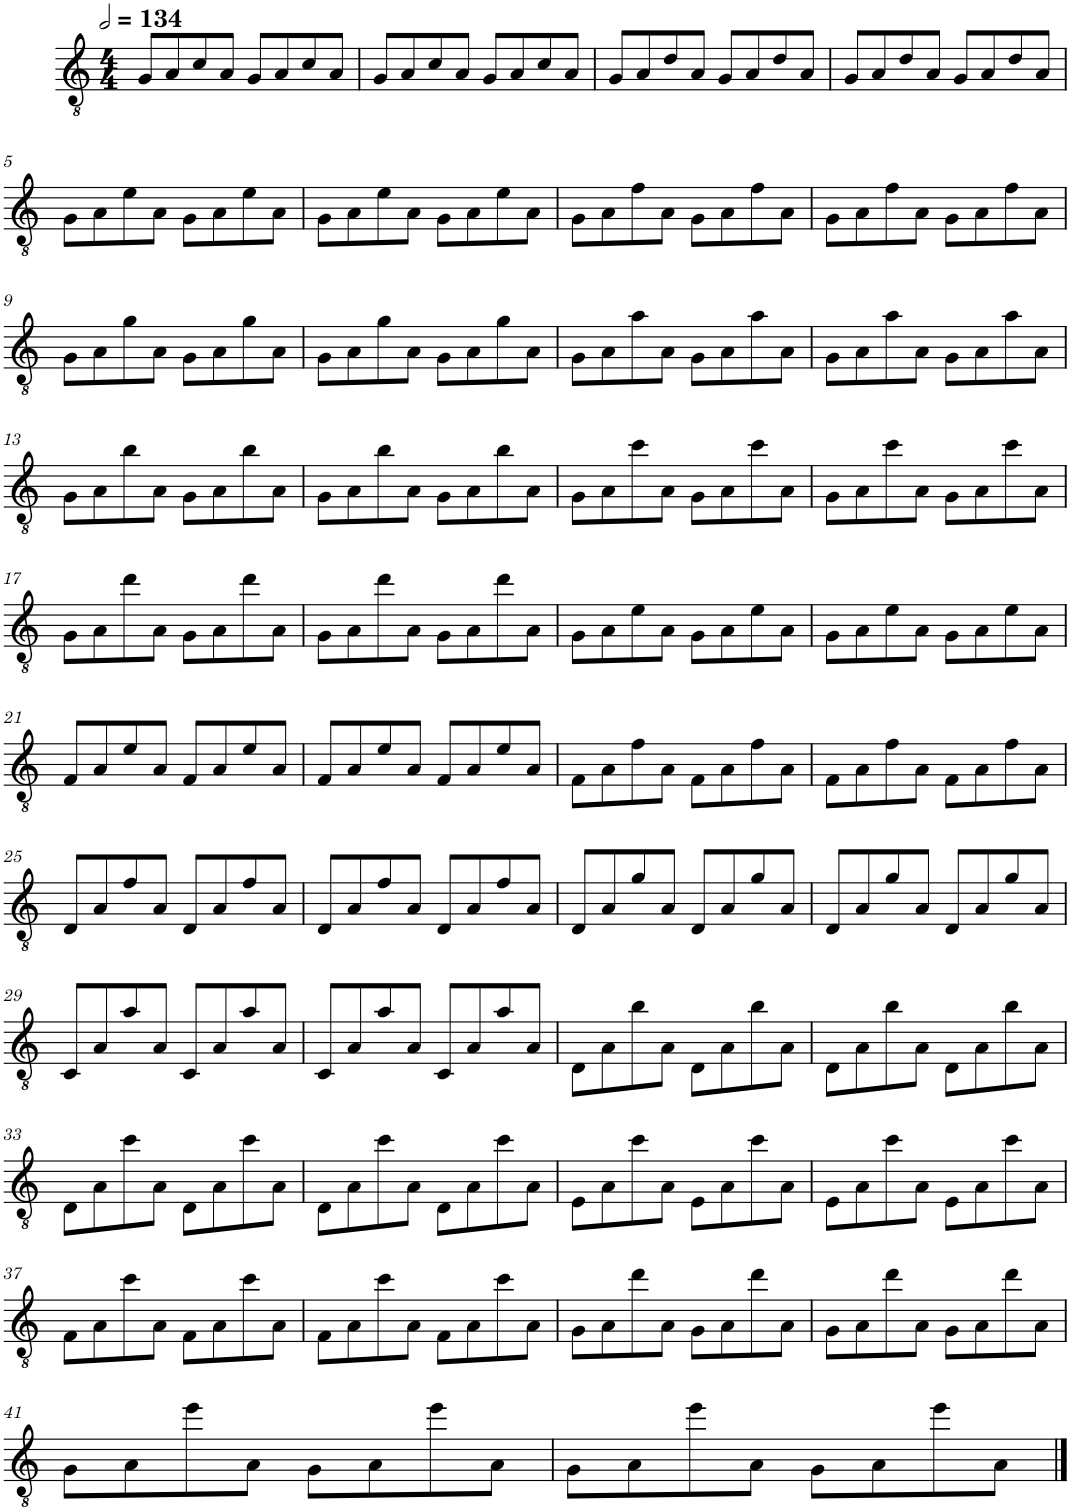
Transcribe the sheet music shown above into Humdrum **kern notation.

**kern
*part1
*staff1
*I"Guitarra Elétrica
*I'Guit. El.
*clefGv2
*k[]
*M4/4
*MM268
=1
8G/L
8A/
8c/
8A/J
8G/L
8A/
8c/
8A/J
=2
8G/L
8A/
8c/
8A/J
8G/L
8A/
8c/
8A/J
=3
8G/L
8A/
8d/
8A/J
8G/L
8A/
8d/
8A/J
=4
8G/L
8A/
8d/
8A/J
8G/L
8A/
8d/
8A/J
!!LO:LB:g=z
=5
8G\L
8A\
8e\
8A\J
8G\L
8A\
8e\
8A\J
=6
8G\L
8A\
8e\
8A\J
8G\L
8A\
8e\
8A\J
=7
8G\L
8A\
8f\
8A\J
8G\L
8A\
8f\
8A\J
=8
8G\L
8A\
8f\
8A\J
8G\L
8A\
8f\
8A\J
!!LO:LB:g=z
=9
8G\L
8A\
8g\
8A\J
8G\L
8A\
8g\
8A\J
=10
8G\L
8A\
8g\
8A\J
8G\L
8A\
8g\
8A\J
=11
8G\L
8A\
8a\
8A\J
8G\L
8A\
8a\
8A\J
=12
8G\L
8A\
8a\
8A\J
8G\L
8A\
8a\
8A\J
!!LO:LB:g=z
=13
8G\L
8A\
8b\
8A\J
8G\L
8A\
8b\
8A\J
=14
8G\L
8A\
8b\
8A\J
8G\L
8A\
8b\
8A\J
=15
8G\L
8A\
8cc\
8A\J
8G\L
8A\
8cc\
8A\J
=16
8G\L
8A\
8cc\
8A\J
8G\L
8A\
8cc\
8A\J
!!LO:LB:g=z
=17
8G\L
8A\
8dd\
8A\J
8G\L
8A\
8dd\
8A\J
=18
8G\L
8A\
8dd\
8A\J
8G\L
8A\
8dd\
8A\J
=19
8G\L
8A\
8e\
8A\J
8G\L
8A\
8e\
8A\J
=20
8G\L
8A\
8e\
8A\J
8G\L
8A\
8e\
8A\J
!!LO:LB:g=z
=21
8F/L
8A/
8e/
8A/J
8F/L
8A/
8e/
8A/J
=22
8F/L
8A/
8e/
8A/J
8F/L
8A/
8e/
8A/J
=23
8F\L
8A\
8f\
8A\J
8F\L
8A\
8f\
8A\J
=24
8F\L
8A\
8f\
8A\J
8F\L
8A\
8f\
8A\J
!!LO:LB:g=z
=25
8D/L
8A/
8f/
8A/J
8D/L
8A/
8f/
8A/J
=26
8D/L
8A/
8f/
8A/J
8D/L
8A/
8f/
8A/J
=27
8D/L
8A/
8g/
8A/J
8D/L
8A/
8g/
8A/J
=28
8D/L
8A/
8g/
8A/J
8D/L
8A/
8g/
8A/J
!!LO:LB:g=z
=29
8C/L
8A/
8a/
8A/J
8C/L
8A/
8a/
8A/J
=30
8C/L
8A/
8a/
8A/J
8C/L
8A/
8a/
8A/J
=31
8D\L
8A\
8b\
8A\J
8D\L
8A\
8b\
8A\J
=32
8D\L
8A\
8b\
8A\J
8D\L
8A\
8b\
8A\J
!!LO:LB:g=z
=33
8D\L
8A\
8cc\
8A\J
8D\L
8A\
8cc\
8A\J
=34
8D\L
8A\
8cc\
8A\J
8D\L
8A\
8cc\
8A\J
=35
8E\L
8A\
8cc\
8A\J
8E\L
8A\
8cc\
8A\J
=36
8E\L
8A\
8cc\
8A\J
8E\L
8A\
8cc\
8A\J
!!LO:LB:g=z
=37
8F\L
8A\
8cc\
8A\J
8F\L
8A\
8cc\
8A\J
=38
8F\L
8A\
8cc\
8A\J
8F\L
8A\
8cc\
8A\J
=39
8G\L
8A\
8dd\
8A\J
8G\L
8A\
8dd\
8A\J
=40
8G\L
8A\
8dd\
8A\J
8G\L
8A\
8dd\
8A\J
!!LO:LB:g=z
=41
8G\L
8A\
8ee\
8A\J
8G\L
8A\
8ee\
8A\J
=42
8G\L
8A\
8ee\
8A\J
8G\L
8A\
8ee\
8A\J
==
*-
